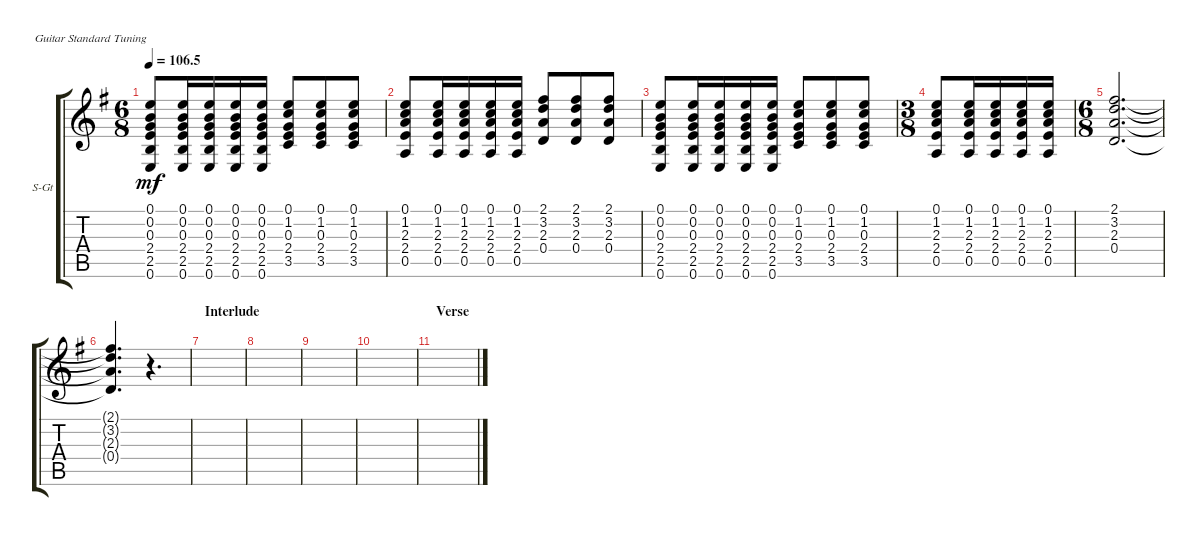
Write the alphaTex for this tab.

\defaultSystemsLayout 4
\bracketExtendMode groupsimilarinstruments
\firstSystemTrackNameOrientation horizontal
\otherSystemsTrackNameOrientation horizontal
\track ("Steel Guitar" "S-Gt") {instrument acousticguitarsteel}
\staff {score tabs}
\tuning (E4 B3 G3 D3 A2 E2)
\ts (6 8)
\tempo
106.5
\accidentals auto
\clef g2
\ottava regular
\simile none
\scale
0.333333
\ks g
(0.6 2.5 2.4 0.3 0.2 0.1).8{dy mf} (0.6 2.5 2.4 0.3 0.2 0.1).16 (0.6 2.5 2.4 0.3 0.2 0.1).16 (0.6 2.5 2.4 0.3 0.2 0.1).16 (0.6 2.5 2.4 0.3 0.2 0.1).16 (3.5 2.4 0.3 1.2 0.1).8 (3.5 2.4 0.3 1.2 0.1).8 (3.5 2.4 0.3 1.2 0.1).8 |
\scale
0.257261 (0.5 2.4 2.3 1.2 0.1).8 (0.5 2.4 2.3 1.2 0.1).16 (0.5 2.4 2.3 1.2 0.1).16 (0.5 2.4 2.3 1.2 0.1).16 (0.5 2.4 2.3 1.2 0.1).16 (0.4 2.3 3.2 2.1).8 (0.4 2.3 3.2 2.1).8 (0.4 2.3 3.2 2.1).8 |
\scale
0.257261 (0.6 2.5 2.4 0.3 0.2 0.1).8 (0.6 2.5 2.4 0.3 0.2 0.1).16 (0.6 2.5 2.4 0.3 0.2 0.1).16 (0.6 2.5 2.4 0.3 0.2 0.1).16 (0.6 2.5 2.4 0.3 0.2 0.1).16 (3.5 2.4 0.3 1.2 0.1).8 (3.5 2.4 0.3 1.2 0.1).8 (3.5 2.4 0.3 1.2 0.1).8 |
\ts (3 8)
\scale
0.485477 (0.5 2.4 2.3 1.2 0.1).8 (0.5 2.4 2.3 1.2 0.1).16 (0.5 2.4 2.3 1.2 0.1).16 (0.5 2.4 2.3 1.2 0.1).16 (0.5 2.4 2.3 1.2 0.1).16 |
\ts (6 8)
\scale
0.485477 (0.4 2.3 3.2 2.1).2{d} |
\scale
0.257261 (0.4{t} 2.3{t} 3.2{t} 2.1{t}).4{d} r.4{d} |
\section ("" "Interlude")
\scale
0.257261 |
\scale
0.333333 |
\scale
0.333333 |
\scale
0.333333 |
\section ("" "Verse")
\scale
0.333333 |
\scale
0.333333 |
\scale
0.333333 |
\scale
0.333333 |
\scale
0.333333 |
\scale
0.333333
